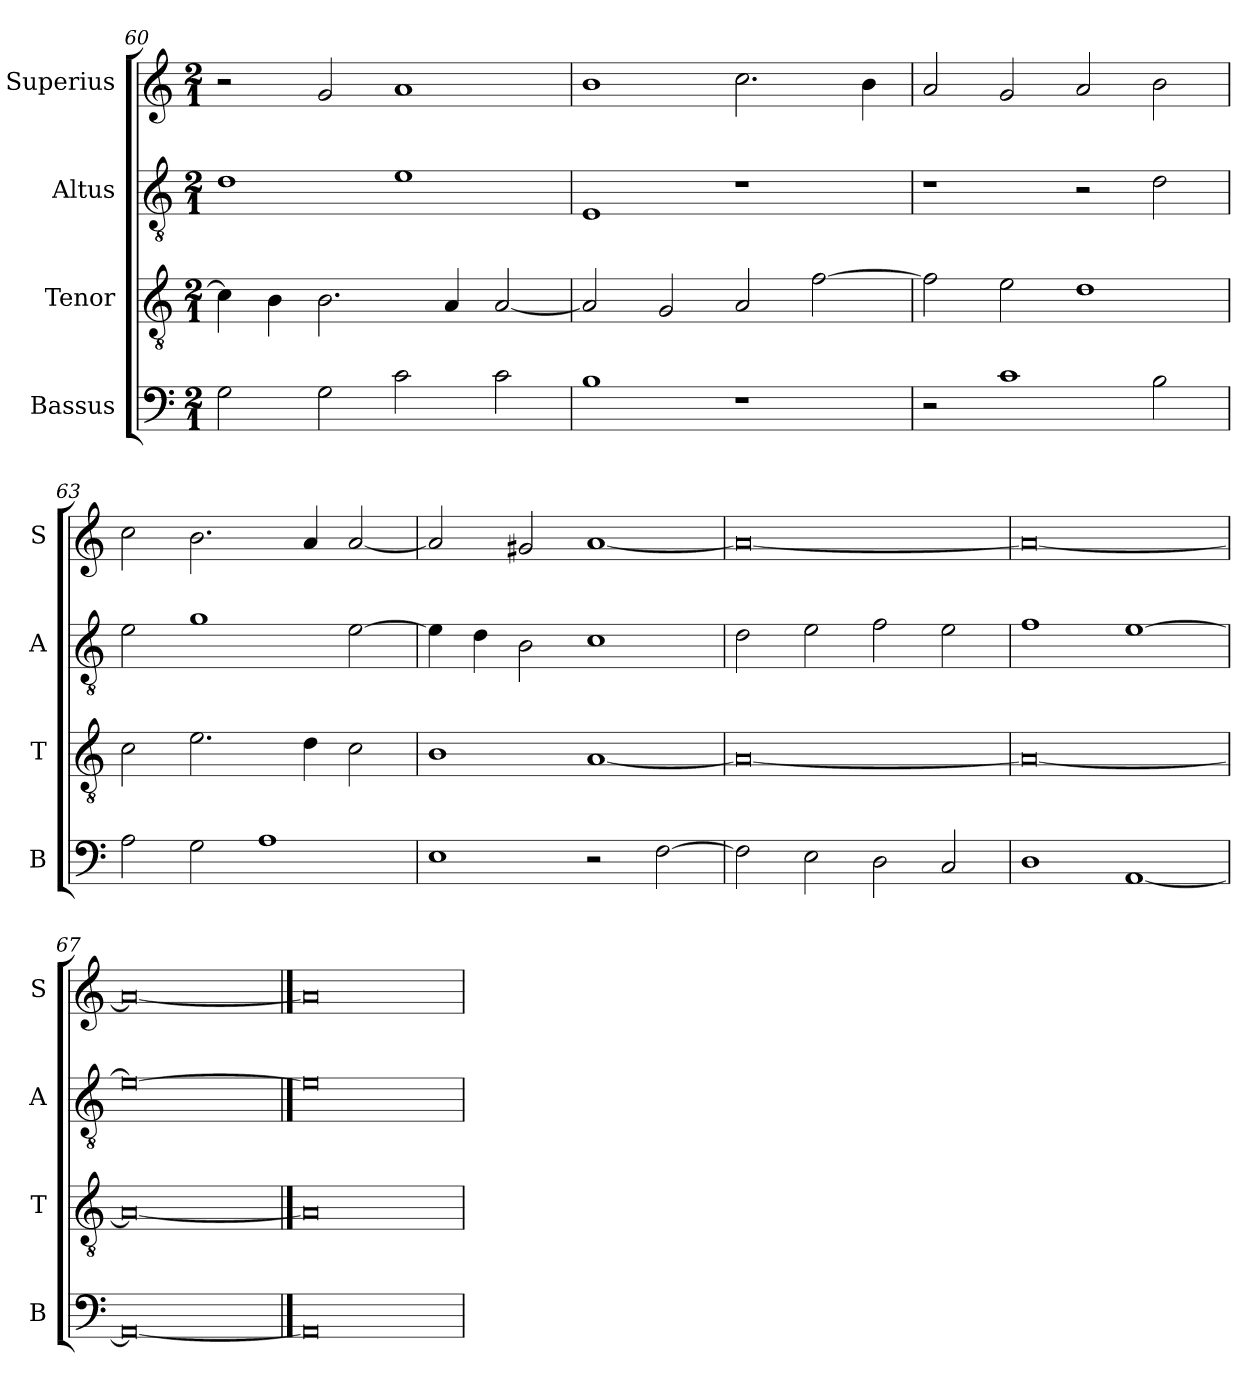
**kern	**kern	**kern	**kern
*part4	*part3	*part2	*part1
*staff4	*staff3	*staff2	*staff1
*I"Bassus	*I"Tenor	*I"Altus	*I"Superius
*I'B	*I'T	*I'A	*I'S
*clefF4	*clefGv2	*clefGv2	*clefG2
*k[]	*k[]	*k[]	*k[]
*C:	*C:	*C:	*C:
*M2/1	*M2/1	*M2/1	*M2/1
=60	=60	=60	=60
2G	4c]	1d	2r
.	4B	.	.
2G	2.B	.	2g
2c	.	1e	1a
.	4A	.	.
2c	[2A	.	.
=61	=61	=61	=61
1B	2A]	1E	1b
.	2G	.	.
1r	2A	1r	2.cc
.	[2f	.	.
.	.	.	4b
=62	=62	=62	=62
2r	2f]	1r	2a
1c	2e	.	2g
.	1d	2r	2a
2B	.	2d	2b
=63	=63	=63	=63
2A	2c	2e	2cc
2G	2.e	1g	2.b
1A	.	.	.
.	4d	.	4a
.	2c	[2e	[2a
=64	=64	=64	=64
1E	1B	4e]	2a]
.	.	4d	.
.	.	2B	2g#X
2r	[1A	1c	[1a
[2F	.	.	.
=65	=65	=65	=65
2F]	0A_	2d	0a_
2E	.	2e	.
2D	.	2f	.
2C	.	2e	.
=66	=66	=66	=66
1D	0A_	1f	0a_
[1AA	.	[1e	.
=67	=67	=67	=67
0AA_	0A_	0e_	0a_
==68	==68	==68	==68
0AA]	0A]	0e]	0a]
=	=	=	=
*-	*-	*-	*-
